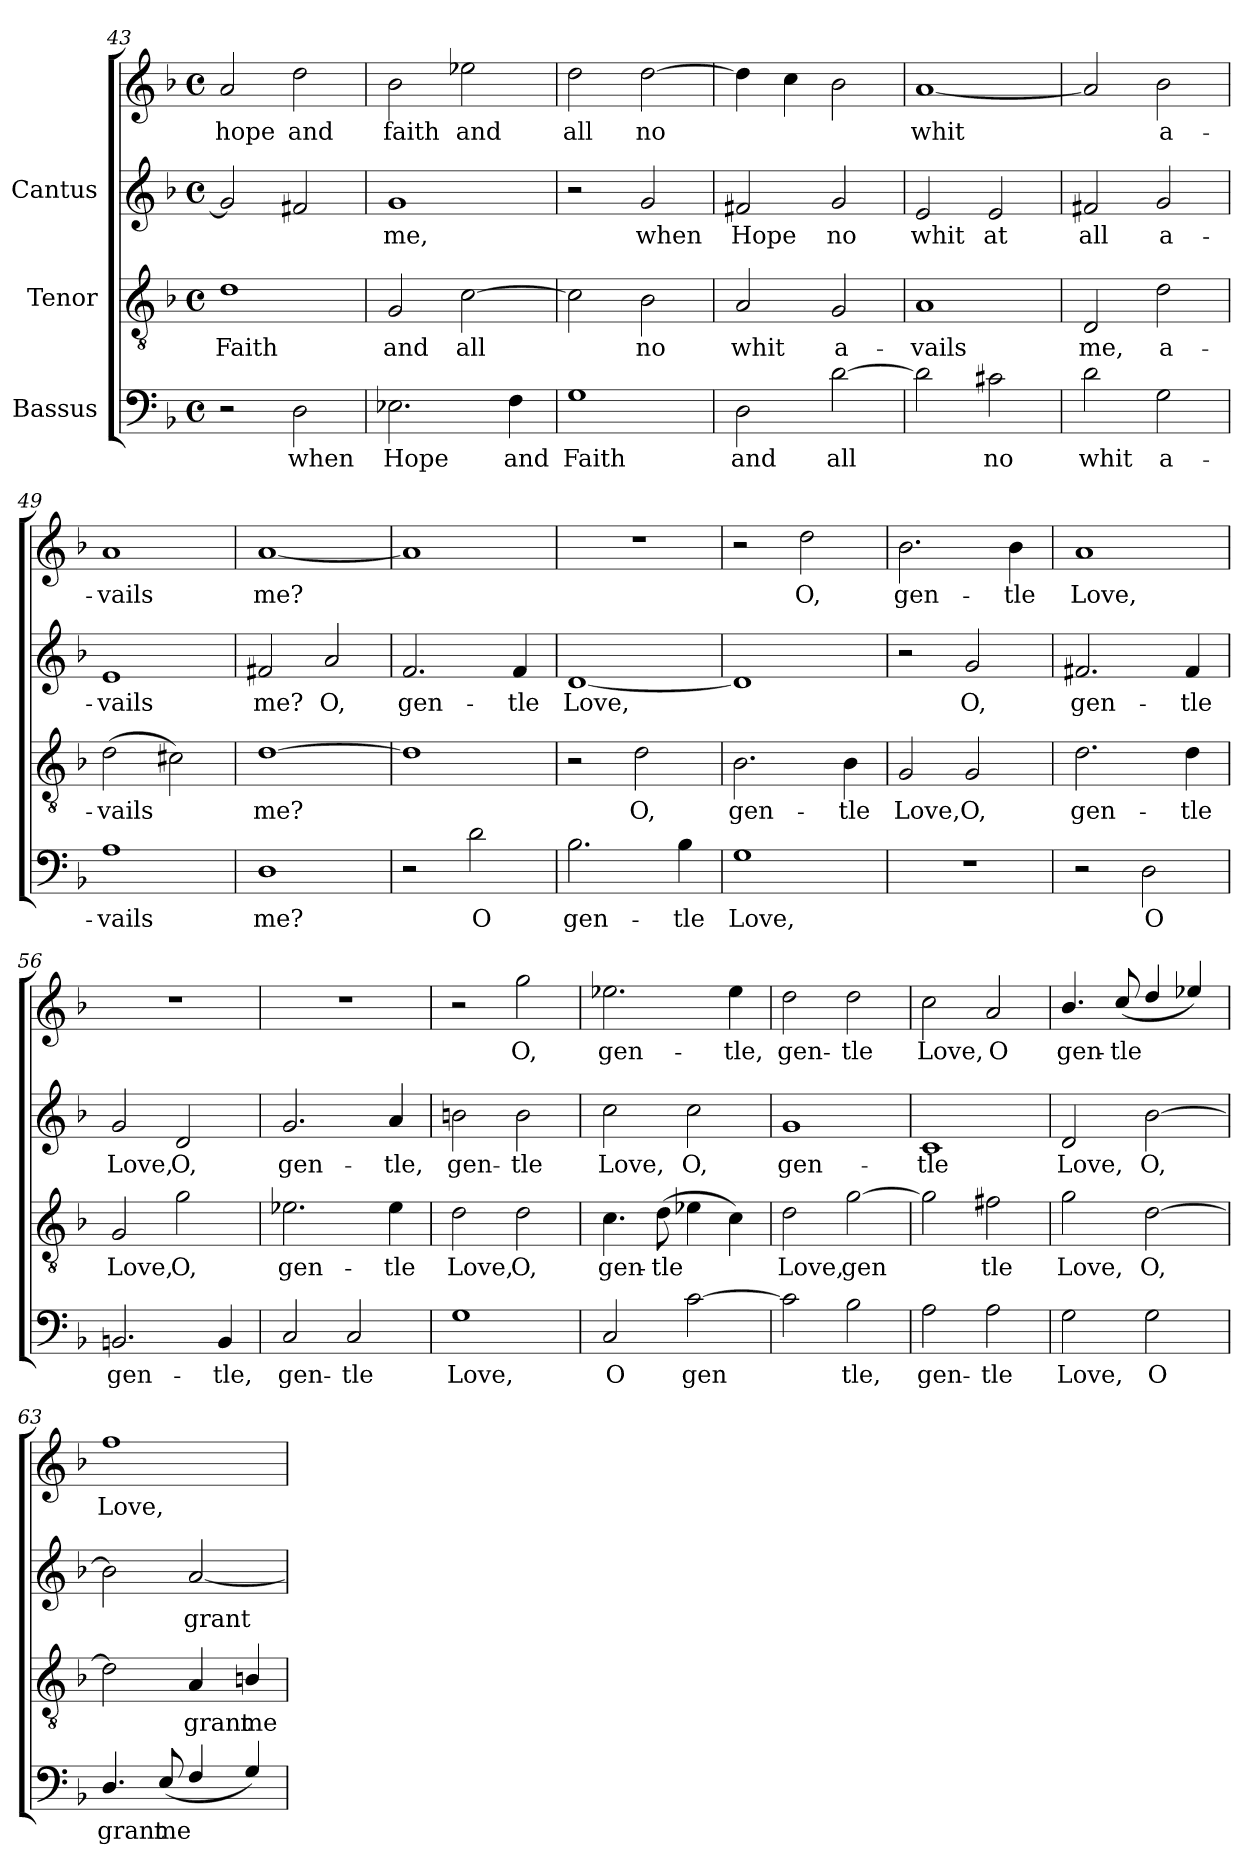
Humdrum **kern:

**kern	**text	**kern	**text	**kern	**text	**kern	**text
*part3	*part3	*part2	*part2	*part1	*part1	*part1	*part1
*staff4	*staff4	*staff3	*staff3	*staff2	*staff2	*staff1	*staff1
*I"Bassus	*	*I"Tenor	*	*I"Cantus	*	*	*
*clefF4	*	*clefGv2	*	*clefG2	*	*clefG2	*
*k[b-]	*	*k[b-]	*	*k[b-]	*	*k[b-]	*
*F:	*	*F:	*	*F:	*	*F:	*
*M4/4	*	*M4/4	*	*M4/4	*	*M4/4	*
*met(c)	*	*met(c)	*	*met(c)	*	*met(c)	*
=43	=43	=43	=43	=43	=43	=43	=43
!	!	!	!LO:LY:b:cj	!	!	!	!LO:LY:b:cj
2r	.	1d	Faith	2g/]	.	2a/	hope
!	!LO:LY:b:cj	!	!	!	!	!	!LO:LY:b:cj
2D\	when	.	.	2f#X/	.	2dd\	and
=44	=44	=44	=44	=44	=44	=44	=44
!	!LO:LY:b:cj	!	!LO:LY:b:cj	!	!LO:LY:b:cj	!	!LO:LY:b:cj
2.E-X\	Hope	2G/	and	1g	me,	2b-\	faith
!	!	!	!LO:LY:b:cj	!	!	!	!LO:LY:b:cj
.	.	[>2c\	all	.	.	2ee-X\	and
!	!LO:LY:b:cj	!	!	!	!	!	!
4F\	and	.	.	.	.	.	.
=45	=45	=45	=45	=45	=45	=45	=45
!	!LO:LY:b:cj	!	!LO:LY:b:cj	!	!	!	!LO:LY:b:cj
1G	Faith	2c\]	.	2r	.	2dd\	all
!	!	!	!LO:LY:b:cj	!	!LO:LY:b:cj	!	!LO:LY:b:cj
.	.	2B-\	no	2g/	when	[>2dd\	no
=46	=46	=46	=46	=46	=46	=46	=46
!	!LO:LY:b:cj	!	!LO:LY:b:cj	!	!LO:LY:b:cj	!	!
2D\	and	2A/	whit	2f#X/	Hope	4dd\]	.
.	.	.	.	.	.	4cc\	.
!	!LO:LY:b:cj	!	!LO:LY:b:cj	!	!LO:LY:b:cj	!	!
[>2d\	all	2G/	a-	2g/	no	2b-\	.
=47	=47	=47	=47	=47	=47	=47	=47
!	!LO:LY:b:cj	!	!LO:LY:b:cj	!	!LO:LY:b:cj	!	!LO:LY:b:cj
2d\]	.	1A	-vails	2e/	whit	[<1a	whit
!	!LO:LY:b:cj	!	!	!	!LO:LY:b:cj	!	!
2c#X\	no	.	.	2e/	at	.	.
=48	=48	=48	=48	=48	=48	=48	=48
!	!LO:LY:b:cj	!	!LO:LY:b:cj	!	!LO:LY:b:cj	!	!LO:LY:b:cj
2d\	whit	2D/	me,	2f#X/	-all	2a/]	.
!	!LO:LY:b:cj	!	!LO:LY:b:cj	!	!LO:LY:b:cj	!	!LO:LY:b:cj
2G\	a-	2d\	a-	2g/	a-	2b-\	a-
!!LO:LB:g=z
=49	=49	=49	=49	=49	=49	=49	=49
!	!LO:LY:b:cj	!	!LO:LY:b:cj	!	!LO:LY:b:cj	!	!LO:LY:b:cj
1A	-vails	(>2d\	-vails	1e	vails	1a	-vails
!	!	!	!LO:LY:b:cj	!	!	!	!
.	.	2c#X\)	.	.	.	.	.
=50	=50	=50	=50	=50	=50	=50	=50
!	!LO:LY:b:cj	!	!LO:LY:b:cj	!	!LO:LY:b:cj	!	!LO:LY:b:cj
1D	me?	[>1d	me?	2f#X/	me?	[<1a	me?
!	!	!	!	!	!LO:LY:b:cj	!	!
.	.	.	.	2a/	O,	.	.
=51	=51	=51	=51	=51	=51	=51	=51
!	!	!	!	!	!LO:LY:b:cj	!	!
2r	.	1d]	.	2.f/	gen-	1a]	.
!	!LO:LY:b:cj	!	!	!	!	!	!
2d\	O	.	.	.	.	.	.
!	!	!	!	!	!LO:LY:b:cj	!	!
.	.	.	.	4f/	-tle	.	.
=52	=52	=52	=52	=52	=52	=52	=52
!	!LO:LY:b:cj	!	!	!	!LO:LY:b:cj	!	!
2.B-\	gen-	2r	.	[<1d	Love,	1r	.
!	!	!	!LO:LY:b:cj	!	!	!	!
.	.	2d\	O,	.	.	.	.
!	!LO:LY:b:cj	!	!	!	!	!	!
4B-\	-tle	.	.	.	.	.	.
=53	=53	=53	=53	=53	=53	=53	=53
!	!LO:LY:b:cj	!	!LO:LY:b:cj	!	!	!	!
1G	Love,	2.B-\	gen-	1d]	.	2r	.
!	!	!	!	!	!	!	!LO:LY:b:cj
.	.	.	.	.	.	2dd\	O,
!	!	!	!LO:LY:b:cj	!	!	!	!
.	.	4B-\	-tle	.	.	.	.
=54	=54	=54	=54	=54	=54	=54	=54
!	!	!	!LO:LY:b:cj	!	!	!	!LO:LY:b:cj
1r	.	2G/	Love,	2r	.	2.b-\	gen-
!	!	!	!LO:LY:b:cj	!	!LO:LY:b:cj	!	!
.	.	2G/	O,	2g/	O,	.	.
!	!	!	!	!	!	!	!LO:LY:b:cj
.	.	.	.	.	.	4b-\	-tle
=55	=55	=55	=55	=55	=55	=55	=55
!	!	!	!LO:LY:b:cj	!	!LO:LY:b:cj	!	!LO:LY:b:cj
2r	.	2.d\	gen-	2.f#X/	gen-	1a	Love,
!	!LO:LY:b:cj	!	!	!	!	!	!
2D\	O	.	.	.	.	.	.
!	!	!	!LO:LY:b:cj	!	!LO:LY:b:cj	!	!
.	.	4d\	-tle	4f#/	-tle	.	.
!!LO:LB:g=z
=56	=56	=56	=56	=56	=56	=56	=56
!	!LO:LY:b:cj	!	!LO:LY:b:cj	!	!LO:LY:b:cj	!	!
2.BBn/	gen-	2G/	Love,	2g/	Love,	1r	.
!	!	!	!LO:LY:b:cj	!	!LO:LY:b:cj	!	!
.	.	2g\	O,	2d/	O,	.	.
!	!LO:LY:b:cj	!	!	!	!	!	!
4BB/	-tle,	.	.	.	.	.	.
=57	=57	=57	=57	=57	=57	=57	=57
!	!LO:LY:b:cj	!	!LO:LY:b:cj	!	!LO:LY:b:cj	!	!
2C/	gen-	2.e-X\	gen-	2.g/	gen-	1r	.
!	!LO:LY:b:cj	!	!	!	!	!	!
2C/	-tle	.	.	.	.	.	.
!	!	!	!LO:LY:b:cj	!	!LO:LY:b:cj	!	!
.	.	4e-\	-tle	4a/	-tle,	.	.
=58	=58	=58	=58	=58	=58	=58	=58
!	!LO:LY:b:cj	!	!LO:LY:b:cj	!	!LO:LY:b:cj	!	!
1G	Love,	2d\	Love,	2bn\	gen-	2r	.
!	!	!	!LO:LY:b:cj	!	!LO:LY:b:cj	!	!LO:LY:b:cj
.	.	2d\	O,	2b\	-tle	2gg\	O,
=59	=59	=59	=59	=59	=59	=59	=59
!	!LO:LY:b:cj	!	!LO:LY:b:cj	!	!LO:LY:b:cj	!	!LO:LY:b:cj
2C/	O	4.c\	gen-	2cc\	Love,	2.ee-X\	gen-
!	!	!	!LO:LY:b:cj	!	!	!	!
.	.	(>8d\	-tle	.	.	.	.
!	!LO:LY:b:cj	!	!LO:LY:b:cj	!	!LO:LY:b:cj	!	!
[>2c\	gen-	4e-X\	.	2cc\	O,	.	.
!	!	!	!LO:LY:b:cj	!	!	!	!LO:LY:b:cj
.	.	4c\)	.	.	.	4ee-\	-tle,
=60	=60	=60	=60	=60	=60	=60	=60
!	!LO:LY:b:cj	!	!LO:LY:b:cj	!	!LO:LY:b:cj	!	!LO:LY:b:cj
2c\]	-	2d\	Love,	1g	gen-	2dd\	gen-
!	!LO:LY:b:cj	!	!LO:LY:b:cj	!	!	!	!LO:LY:b:cj
2B-\	tle,	[>2g\	gen-	.	.	2dd\	-tle
=61	=61	=61	=61	=61	=61	=61	=61
!	!LO:LY:b:cj	!	!LO:LY:b:cj	!	!LO:LY:b:cj	!	!LO:LY:b:cj
2A\	gen-	2g\]	-	1c	tle	2cc\	-Love,
!	!LO:LY:b:cj	!	!LO:LY:b:cj	!	!	!	!LO:LY:b:cj
2A\	-tle	2f#X\	tle	.	.	2a/	O
!!LO:PB:g=z
=62	=62	=62	=62	=62	=62	=62	=62
!	!LO:LY:b:cj	!	!LO:LY:b:cj	!	!LO:LY:b:cj	!	!LO:LY:b:cj
2G\	Love,	2g\	Love,	2d/	Love,	4.b-/	gen-
!	!	!	!	!	!	!	!LO:LY:b:cj
.	.	.	.	.	.	(<8cc/	-tle
!	!LO:LY:b:cj	!	!LO:LY:b:cj	!	!LO:LY:b:cj	!	!LO:LY:b:cj
2G\	O	[>2d\	O,	[>2b-\	O,	4dd/	.
!	!	!	!	!	!	!	!LO:LY:b:cj
.	.	.	.	.	.	4ee-X/)	.
=63	=63	=63	=63	=63	=63	=63	=63
!	!LO:LY:b:cj	!	!LO:LY:b:cj	!	!LO:LY:b:cj	!	!LO:LY:b:cj
4.D/	grant	2d\]	.	2b-\]	.	1ff	Love,
!	!LO:LY:b:cj	!	!	!	!	!	!
(<8E/	me	.	.	.	.	.	.
!	!LO:LY:b:cj	!	!LO:LY:b:cj	!	!LO:LY:b:cj	!	!
4F/	.	4A/	grant	[<2a/	grant	.	.
!	!LO:LY:b:cj	!	!LO:LY:b:cj	!	!	!	!
4G/)	.	4Bn/	me	.	.	.	.
=	=	=	=	=	=	=	=
*-	*-	*-	*-	*-	*-	*-	*-
